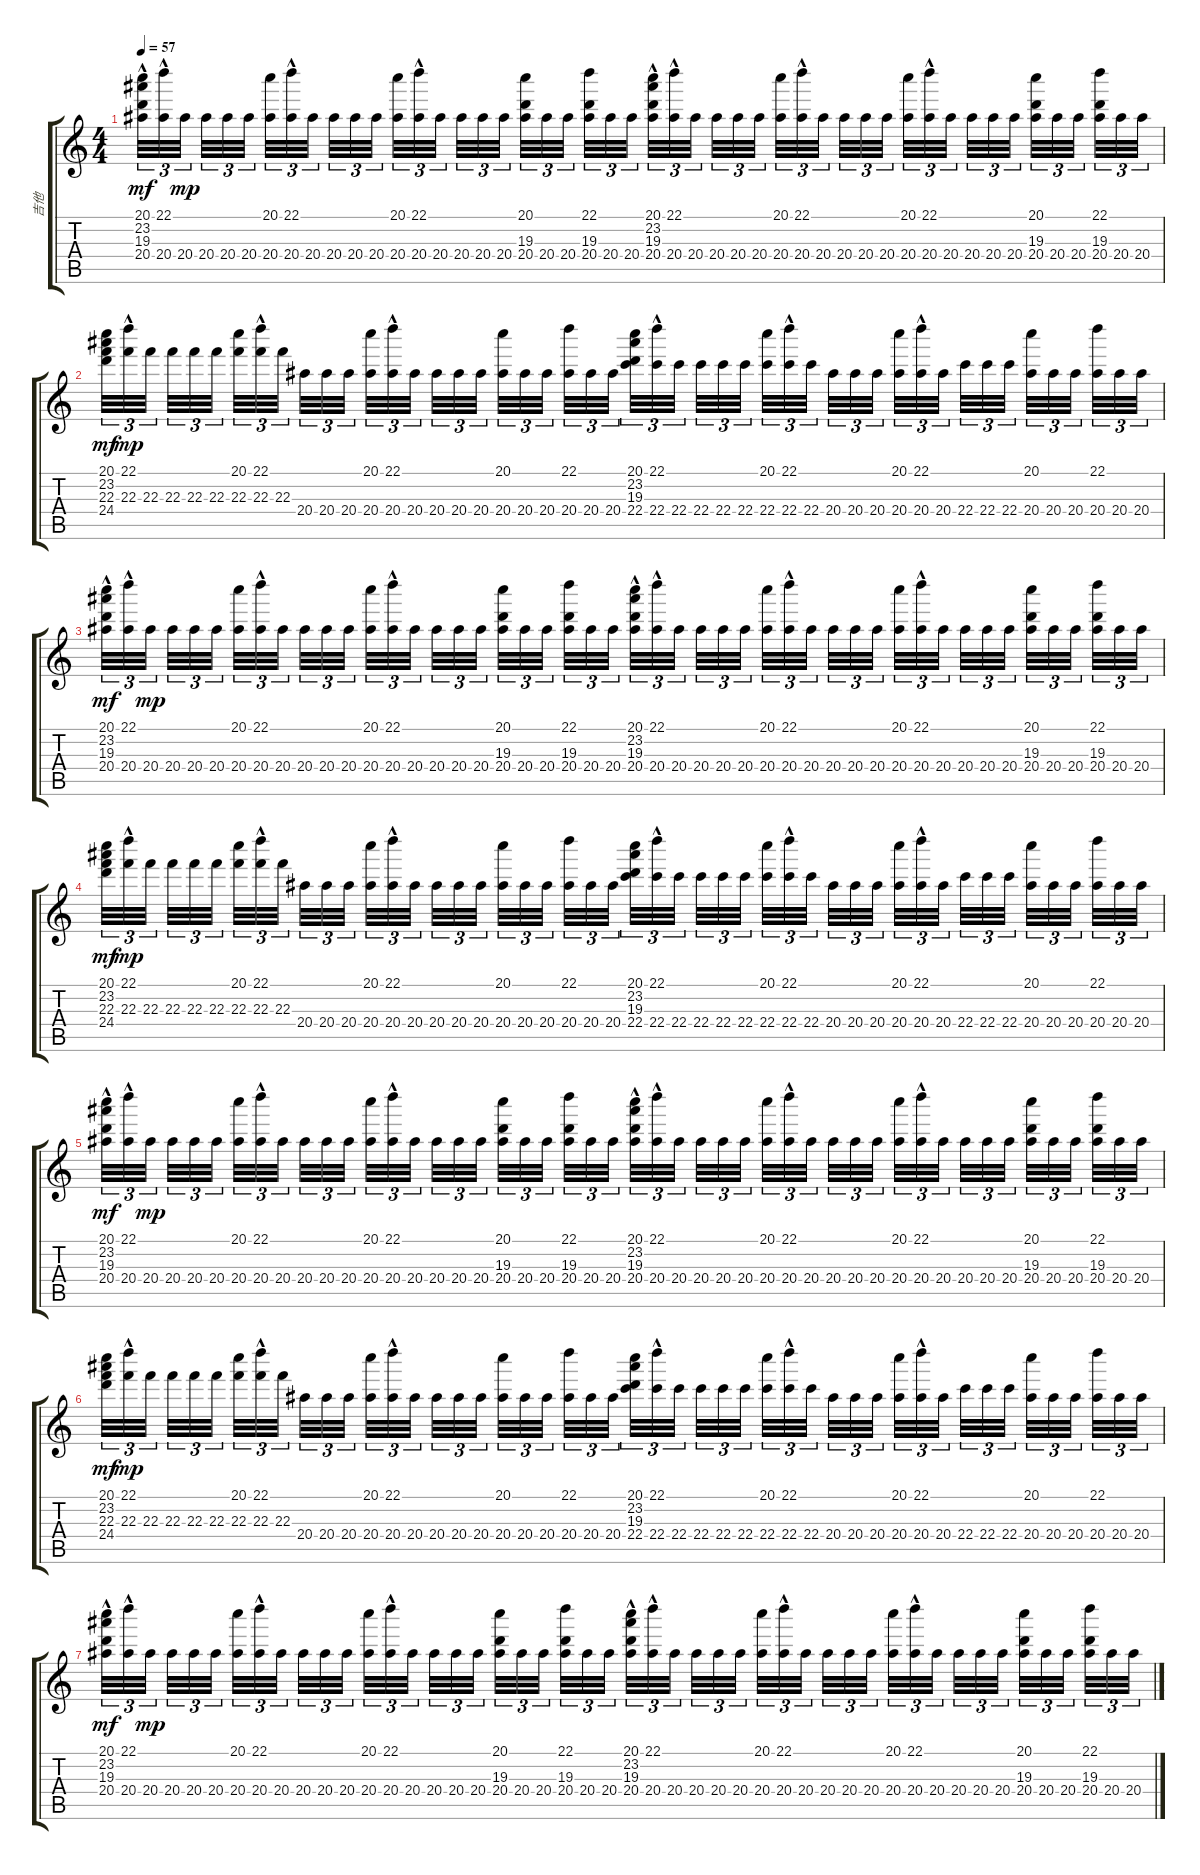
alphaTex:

\track ("吉他" "吉他") {instrument distortionguitar}
\staff {score tabs}
\tuning (E4 B3 G3 D3 A2 E2) {hide}
\ts (4 4)
\tempo 57
\clef g2
\ks c
(20.1 23.2 19.3{hac} 20.4).32{tu (3 2) dy mf} (22.1{hac} 20.4).32{tu (3 2)} 20.4.32{tu (3 2) dy mp} 20.4.32{tu (3 2)} 20.4.32{tu (3 2)} 20.4.32{tu (3 2)} (20.1 20.4).32{tu (3 2)} (22.1{hac} 20.4).32{tu (3 2)} 20.4.32{tu (3 2)} 20.4.32{tu (3 2)} 20.4.32{tu (3 2)} 20.4.32{tu (3 2)} (20.1 20.4).32{tu (3 2)} (22.1{hac} 20.4).32{tu (3 2)} 20.4.32{tu (3 2)} 20.4.32{tu (3 2)} 20.4.32{tu (3 2)} 20.4.32{tu (3 2)} (20.1 19.3 20.4).32{tu (3 2)} 20.4.32{tu (3 2)} 20.4.32{tu (3 2)} (22.1 19.3 20.4).32{tu (3 2)} 20.4.32{tu (3 2)} 20.4.32{tu (3 2)} (20.1 23.2 19.3{hac} 20.4).32{tu (3 2)} (22.1{hac} 20.4).32{tu (3 2)} 20.4.32{tu (3 2)} 20.4.32{tu (3 2)} 20.4.32{tu (3 2)} 20.4.32{tu (3 2)} (20.1 20.4).32{tu (3 2)} (22.1{hac} 20.4).32{tu (3 2)} 20.4.32{tu (3 2)} 20.4.32{tu (3 2)} 20.4.32{tu (3 2)} 20.4.32{tu (3 2)} (20.1 20.4).32{tu (3 2)} (22.1{hac} 20.4).32{tu (3 2)} 20.4.32{tu (3 2)} 20.4.32{tu (3 2)} 20.4.32{tu (3 2)} 20.4.32{tu (3 2)} (20.1 19.3 20.4).32{tu (3 2)} 20.4.32{tu (3 2)} 20.4.32{tu (3 2)} (22.1 19.3 20.4).32{tu (3 2)} 20.4.32{tu (3 2)} 20.4.32{tu (3 2)} |
(20.1 23.2 22.3 24.4).32{tu (3 2) dy mf} (22.1{hac} 22.3).32{tu (3 2) dy mp} 22.3.32{tu (3 2)} 22.3.32{tu (3 2)} 22.3.32{tu (3 2)} 22.3.32{tu (3 2)} (20.1 22.3).32{tu (3 2)} (22.1{hac} 22.3).32{tu (3 2)} 22.3.32{tu (3 2)} 20.4.32{tu (3 2)} 20.4.32{tu (3 2)} 20.4.32{tu (3 2)} (20.1 20.4).32{tu (3 2)} (22.1{hac} 20.4).32{tu (3 2)} 20.4.32{tu (3 2)} 20.4.32{tu (3 2)} 20.4.32{tu (3 2)} 20.4.32{tu (3 2)} (20.1 20.4).32{tu (3 2)} 20.4.32{tu (3 2)} 20.4.32{tu (3 2)} (22.1 20.4).32{tu (3 2)} 20.4.32{tu (3 2)} 20.4.32{tu (3 2)} (20.1 23.2 19.3 22.4).32{tu (3 2)} (22.1{hac} 22.4).32{tu (3 2)} 22.4.32{tu (3 2)} 22.4.32{tu (3 2)} 22.4.32{tu (3 2)} 22.4.32{tu (3 2)} (20.1 22.4).32{tu (3 2)} (22.1{hac} 22.4).32{tu (3 2)} 22.4.32{tu (3 2)} 20.4.32{tu (3 2)} 20.4.32{tu (3 2)} 20.4.32{tu (3 2)} (20.1 20.4).32{tu (3 2)} (22.1{hac} 20.4).32{tu (3 2)} 20.4.32{tu (3 2)} 22.4.32{tu (3 2)} 22.4.32{tu (3 2)} 22.4.32{tu (3 2)} (20.1 20.4).32{tu (3 2)} 20.4.32{tu (3 2)} 20.4.32{tu (3 2)} (22.1 20.4).32{tu (3 2)} 20.4.32{tu (3 2)} 20.4.32{tu (3 2)} |
(20.1 23.2 19.3{hac} 20.4).32{tu (3 2) dy mf} (22.1{hac} 20.4).32{tu (3 2)} 20.4.32{tu (3 2) dy mp} 20.4.32{tu (3 2)} 20.4.32{tu (3 2)} 20.4.32{tu (3 2)} (20.1 20.4).32{tu (3 2)} (22.1{hac} 20.4).32{tu (3 2)} 20.4.32{tu (3 2)} 20.4.32{tu (3 2)} 20.4.32{tu (3 2)} 20.4.32{tu (3 2)} (20.1 20.4).32{tu (3 2)} (22.1{hac} 20.4).32{tu (3 2)} 20.4.32{tu (3 2)} 20.4.32{tu (3 2)} 20.4.32{tu (3 2)} 20.4.32{tu (3 2)} (20.1 19.3 20.4).32{tu (3 2)} 20.4.32{tu (3 2)} 20.4.32{tu (3 2)} (22.1 19.3 20.4).32{tu (3 2)} 20.4.32{tu (3 2)} 20.4.32{tu (3 2)} (20.1 23.2 19.3{hac} 20.4).32{tu (3 2)} (22.1{hac} 20.4).32{tu (3 2)} 20.4.32{tu (3 2)} 20.4.32{tu (3 2)} 20.4.32{tu (3 2)} 20.4.32{tu (3 2)} (20.1 20.4).32{tu (3 2)} (22.1{hac} 20.4).32{tu (3 2)} 20.4.32{tu (3 2)} 20.4.32{tu (3 2)} 20.4.32{tu (3 2)} 20.4.32{tu (3 2)} (20.1 20.4).32{tu (3 2)} (22.1{hac} 20.4).32{tu (3 2)} 20.4.32{tu (3 2)} 20.4.32{tu (3 2)} 20.4.32{tu (3 2)} 20.4.32{tu (3 2)} (20.1 19.3 20.4).32{tu (3 2)} 20.4.32{tu (3 2)} 20.4.32{tu (3 2)} (22.1 19.3 20.4).32{tu (3 2)} 20.4.32{tu (3 2)} 20.4.32{tu (3 2)} |
(20.1 23.2 22.3 24.4).32{tu (3 2) dy mf} (22.1{hac} 22.3).32{tu (3 2) dy mp} 22.3.32{tu (3 2)} 22.3.32{tu (3 2)} 22.3.32{tu (3 2)} 22.3.32{tu (3 2)} (20.1 22.3).32{tu (3 2)} (22.1{hac} 22.3).32{tu (3 2)} 22.3.32{tu (3 2)} 20.4.32{tu (3 2)} 20.4.32{tu (3 2)} 20.4.32{tu (3 2)} (20.1 20.4).32{tu (3 2)} (22.1{hac} 20.4).32{tu (3 2)} 20.4.32{tu (3 2)} 20.4.32{tu (3 2)} 20.4.32{tu (3 2)} 20.4.32{tu (3 2)} (20.1 20.4).32{tu (3 2)} 20.4.32{tu (3 2)} 20.4.32{tu (3 2)} (22.1 20.4).32{tu (3 2)} 20.4.32{tu (3 2)} 20.4.32{tu (3 2)} (20.1 23.2 19.3 22.4).32{tu (3 2)} (22.1{hac} 22.4).32{tu (3 2)} 22.4.32{tu (3 2)} 22.4.32{tu (3 2)} 22.4.32{tu (3 2)} 22.4.32{tu (3 2)} (20.1 22.4).32{tu (3 2)} (22.1{hac} 22.4).32{tu (3 2)} 22.4.32{tu (3 2)} 20.4.32{tu (3 2)} 20.4.32{tu (3 2)} 20.4.32{tu (3 2)} (20.1 20.4).32{tu (3 2)} (22.1{hac} 20.4).32{tu (3 2)} 20.4.32{tu (3 2)} 22.4.32{tu (3 2)} 22.4.32{tu (3 2)} 22.4.32{tu (3 2)} (20.1 20.4).32{tu (3 2)} 20.4.32{tu (3 2)} 20.4.32{tu (3 2)} (22.1 20.4).32{tu (3 2)} 20.4.32{tu (3 2)} 20.4.32{tu (3 2)} |
(20.1 23.2 19.3{hac} 20.4).32{tu (3 2) dy mf} (22.1{hac} 20.4).32{tu (3 2)} 20.4.32{tu (3 2) dy mp} 20.4.32{tu (3 2)} 20.4.32{tu (3 2)} 20.4.32{tu (3 2)} (20.1 20.4).32{tu (3 2)} (22.1{hac} 20.4).32{tu (3 2)} 20.4.32{tu (3 2)} 20.4.32{tu (3 2)} 20.4.32{tu (3 2)} 20.4.32{tu (3 2)} (20.1 20.4).32{tu (3 2)} (22.1{hac} 20.4).32{tu (3 2)} 20.4.32{tu (3 2)} 20.4.32{tu (3 2)} 20.4.32{tu (3 2)} 20.4.32{tu (3 2)} (20.1 19.3 20.4).32{tu (3 2)} 20.4.32{tu (3 2)} 20.4.32{tu (3 2)} (22.1 19.3 20.4).32{tu (3 2)} 20.4.32{tu (3 2)} 20.4.32{tu (3 2)} (20.1 23.2 19.3{hac} 20.4).32{tu (3 2)} (22.1{hac} 20.4).32{tu (3 2)} 20.4.32{tu (3 2)} 20.4.32{tu (3 2)} 20.4.32{tu (3 2)} 20.4.32{tu (3 2)} (20.1 20.4).32{tu (3 2)} (22.1{hac} 20.4).32{tu (3 2)} 20.4.32{tu (3 2)} 20.4.32{tu (3 2)} 20.4.32{tu (3 2)} 20.4.32{tu (3 2)} (20.1 20.4).32{tu (3 2)} (22.1{hac} 20.4).32{tu (3 2)} 20.4.32{tu (3 2)} 20.4.32{tu (3 2)} 20.4.32{tu (3 2)} 20.4.32{tu (3 2)} (20.1 19.3 20.4).32{tu (3 2)} 20.4.32{tu (3 2)} 20.4.32{tu (3 2)} (22.1 19.3 20.4).32{tu (3 2)} 20.4.32{tu (3 2)} 20.4.32{tu (3 2)} |
(20.1 23.2 22.3 24.4).32{tu (3 2) dy mf} (22.1{hac} 22.3).32{tu (3 2) dy mp} 22.3.32{tu (3 2)} 22.3.32{tu (3 2)} 22.3.32{tu (3 2)} 22.3.32{tu (3 2)} (20.1 22.3).32{tu (3 2)} (22.1{hac} 22.3).32{tu (3 2)} 22.3.32{tu (3 2)} 20.4.32{tu (3 2)} 20.4.32{tu (3 2)} 20.4.32{tu (3 2)} (20.1 20.4).32{tu (3 2)} (22.1{hac} 20.4).32{tu (3 2)} 20.4.32{tu (3 2)} 20.4.32{tu (3 2)} 20.4.32{tu (3 2)} 20.4.32{tu (3 2)} (20.1 20.4).32{tu (3 2)} 20.4.32{tu (3 2)} 20.4.32{tu (3 2)} (22.1 20.4).32{tu (3 2)} 20.4.32{tu (3 2)} 20.4.32{tu (3 2)} (20.1 23.2 19.3 22.4).32{tu (3 2)} (22.1{hac} 22.4).32{tu (3 2)} 22.4.32{tu (3 2)} 22.4.32{tu (3 2)} 22.4.32{tu (3 2)} 22.4.32{tu (3 2)} (20.1 22.4).32{tu (3 2)} (22.1{hac} 22.4).32{tu (3 2)} 22.4.32{tu (3 2)} 20.4.32{tu (3 2)} 20.4.32{tu (3 2)} 20.4.32{tu (3 2)} (20.1 20.4).32{tu (3 2)} (22.1{hac} 20.4).32{tu (3 2)} 20.4.32{tu (3 2)} 22.4.32{tu (3 2)} 22.4.32{tu (3 2)} 22.4.32{tu (3 2)} (20.1 20.4).32{tu (3 2)} 20.4.32{tu (3 2)} 20.4.32{tu (3 2)} (22.1 20.4).32{tu (3 2)} 20.4.32{tu (3 2)} 20.4.32{tu (3 2)} |
(20.1 23.2 19.3{hac} 20.4).32{tu (3 2) dy mf} (22.1{hac} 20.4).32{tu (3 2)} 20.4.32{tu (3 2) dy mp} 20.4.32{tu (3 2)} 20.4.32{tu (3 2)} 20.4.32{tu (3 2)} (20.1 20.4).32{tu (3 2)} (22.1{hac} 20.4).32{tu (3 2)} 20.4.32{tu (3 2)} 20.4.32{tu (3 2)} 20.4.32{tu (3 2)} 20.4.32{tu (3 2)} (20.1 20.4).32{tu (3 2)} (22.1{hac} 20.4).32{tu (3 2)} 20.4.32{tu (3 2)} 20.4.32{tu (3 2)} 20.4.32{tu (3 2)} 20.4.32{tu (3 2)} (20.1 19.3 20.4).32{tu (3 2)} 20.4.32{tu (3 2)} 20.4.32{tu (3 2)} (22.1 19.3 20.4).32{tu (3 2)} 20.4.32{tu (3 2)} 20.4.32{tu (3 2)} (20.1 23.2 19.3{hac} 20.4).32{tu (3 2)} (22.1{hac} 20.4).32{tu (3 2)} 20.4.32{tu (3 2)} 20.4.32{tu (3 2)} 20.4.32{tu (3 2)} 20.4.32{tu (3 2)} (20.1 20.4).32{tu (3 2)} (22.1{hac} 20.4).32{tu (3 2)} 20.4.32{tu (3 2)} 20.4.32{tu (3 2)} 20.4.32{tu (3 2)} 20.4.32{tu (3 2)} (20.1 20.4).32{tu (3 2)} (22.1{hac} 20.4).32{tu (3 2)} 20.4.32{tu (3 2)} 20.4.32{tu (3 2)} 20.4.32{tu (3 2)} 20.4.32{tu (3 2)} (20.1 19.3 20.4).32{tu (3 2)} 20.4.32{tu (3 2)} 20.4.32{tu (3 2)} (22.1 19.3 20.4).32{tu (3 2)} 20.4.32{tu (3 2)} 20.4.32{tu (3 2)}
